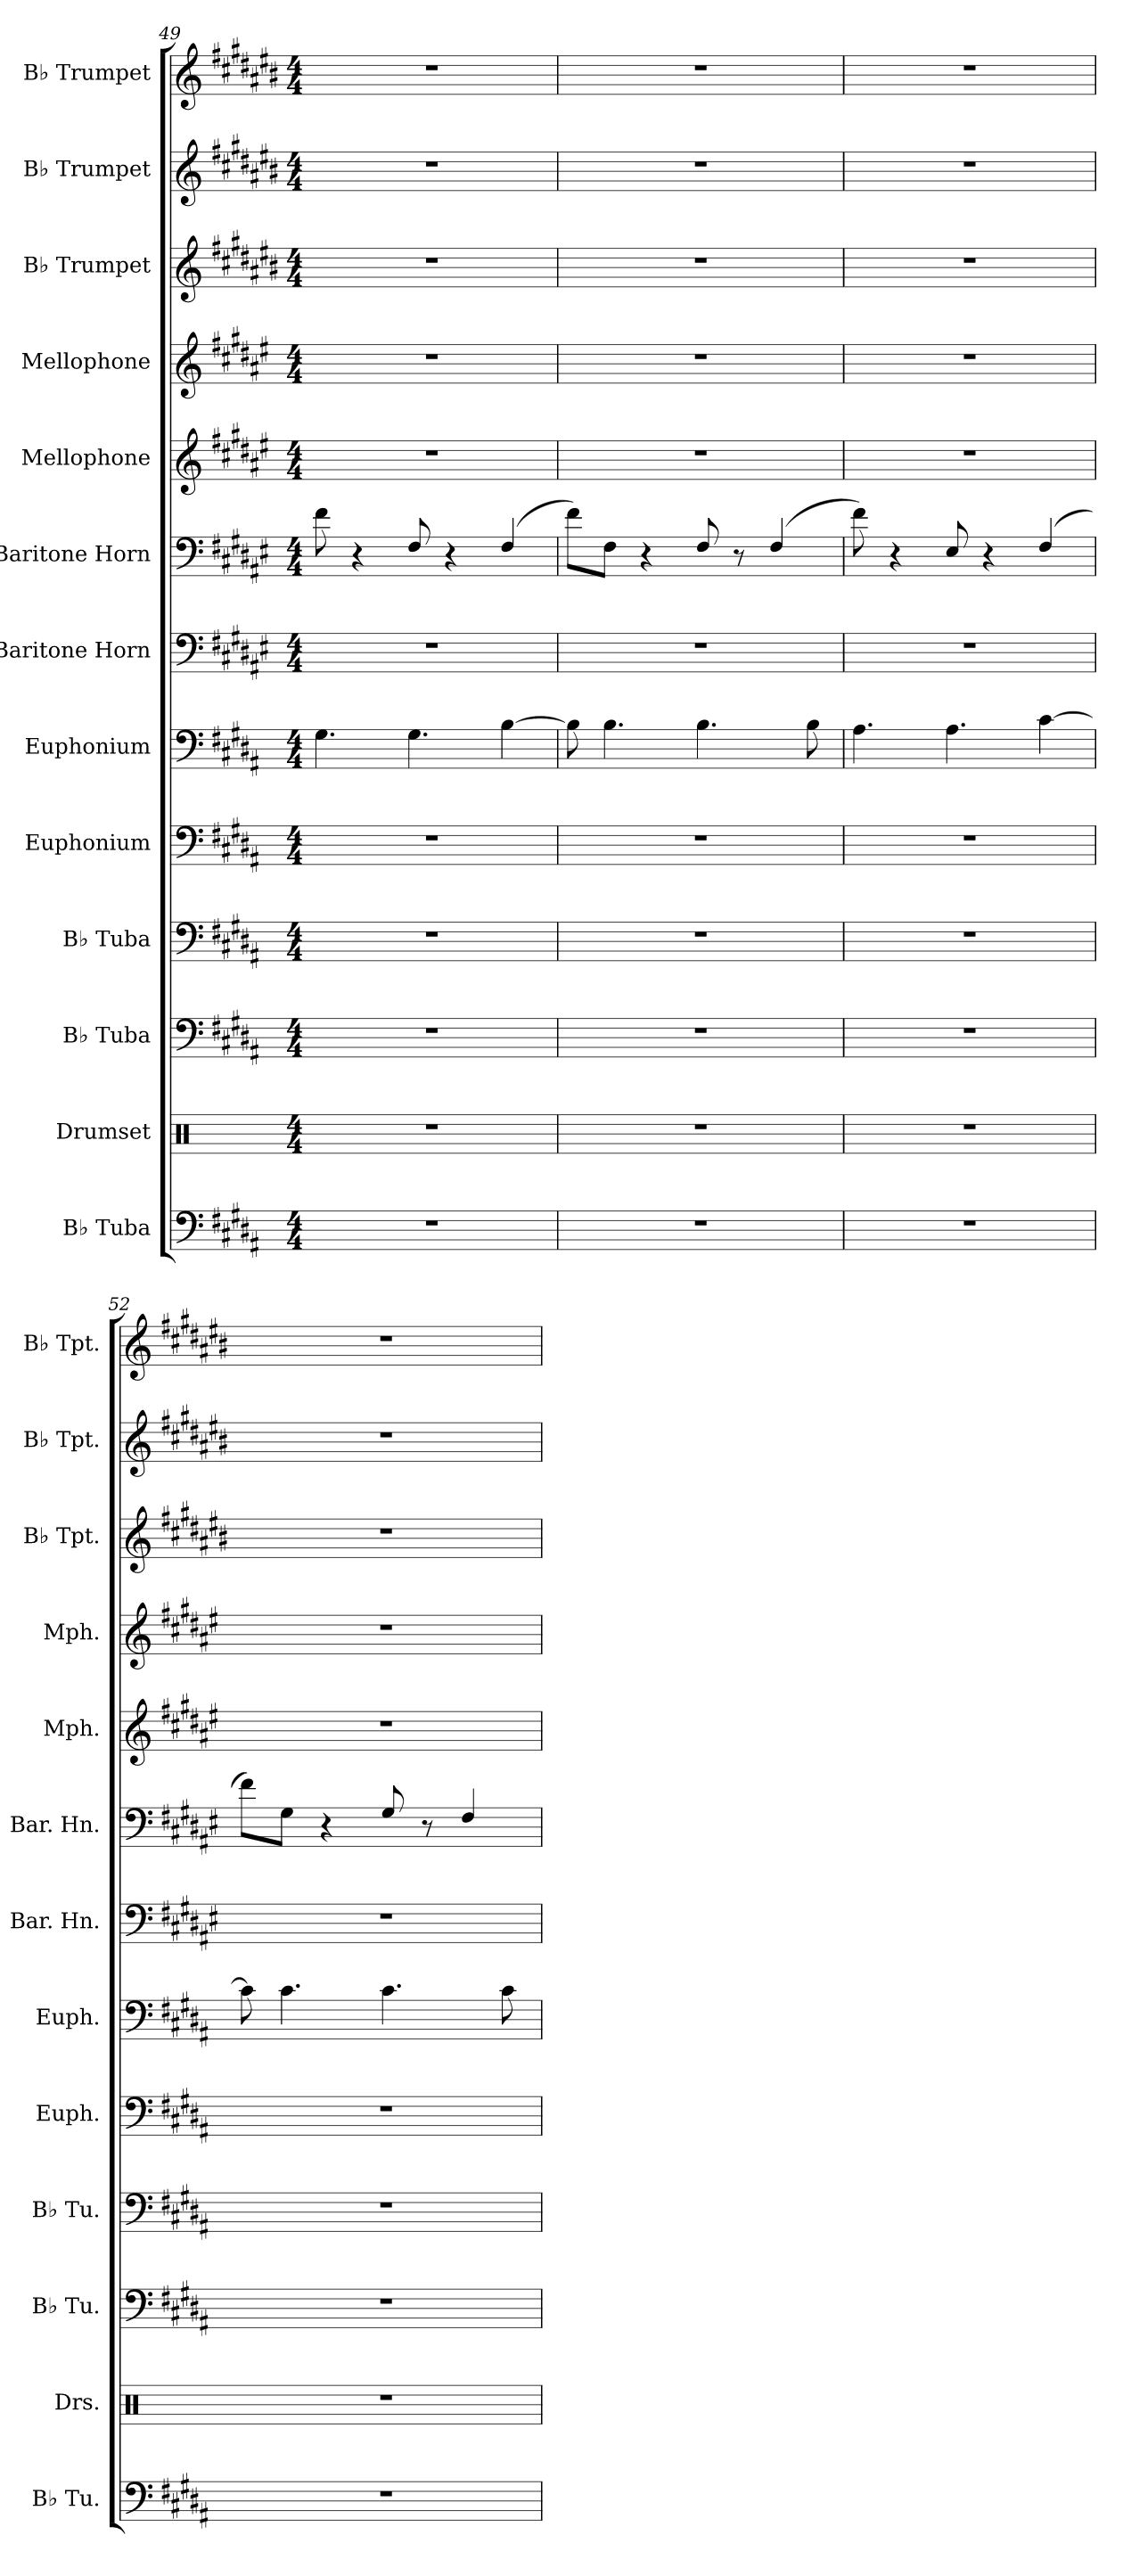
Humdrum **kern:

**kern	**kern	**kern	**kern	**kern	**kern	**kern	**kern	**kern	**kern	**kern	**kern	**kern
*part13	*part12	*part11	*part10	*part9	*part8	*part7	*part6	*part5	*part4	*part3	*part2	*part1
*staff13	*staff12	*staff11	*staff10	*staff9	*staff8	*staff7	*staff6	*staff5	*staff4	*staff3	*staff2	*staff1
*I"B♭ Tuba	*I"Drumset	*I"B♭ Tuba	*I"B♭ Tuba	*I"Euphonium	*I"Euphonium	*I"Baritone Horn	*I"Baritone Horn	*I"Mellophone	*I"Mellophone	*I"B♭ Trumpet	*I"B♭ Trumpet	*I"B♭ Trumpet
*I'B♭ Tu.	*I'Drs.	*I'B♭ Tu.	*I'B♭ Tu.	*I'Euph.	*I'Euph.	*I'Bar. Hn.	*I'Bar. Hn.	*I'Mph.	*I'Mph.	*I'B♭ Tpt.	*I'B♭ Tpt.	*I'B♭ Tpt.
*clefF4	*clefX	*clefF4	*clefF4	*clefF4	*clefF4	*clefF4	*clefF4	*clefG2	*clefG2	*clefG2	*clefG2	*clefG2
*	*	*	*	*	*	*ITrd4c7	*ITrd4c7	*ITrd4c7	*ITrd4c7	*ITrd1c2	*ITrd1c2	*ITrd1c2
*k[f#c#g#d#a#]	*k[]	*k[f#c#g#d#a#]	*k[f#c#g#d#a#]	*k[f#c#g#d#a#]	*k[f#c#g#d#a#]	*k[f#c#g#d#a#]	*k[f#c#g#d#a#]	*k[f#c#g#d#a#]	*k[f#c#g#d#a#]	*k[f#c#g#d#a#]	*k[f#c#g#d#a#]	*k[f#c#g#d#a#]
*M4/4	*M4/4	*M4/4	*M4/4	*M4/4	*M4/4	*M4/4	*M4/4	*M4/4	*M4/4	*M4/4	*M4/4	*M4/4
=49	=49	=49	=49	=49	=49	=49	=49	=49	=49	=49	=49	=49
1r	1r	1r	1r	1r	4.G#\	1r	8B\	1r	1r	1r	1r	1r
.	.	.	.	.	.	.	4r	.	.	.	.	.
.	.	.	.	.	4.G#\	.	8BB/	.	.	.	.	.
.	.	.	.	.	.	.	4r	.	.	.	.	.
.	.	.	.	.	[4B\	.	(4BB/	.	.	.	.	.
!!LO:PB:g=z
=50	=50	=50	=50	=50	=50	=50	=50	=50	=50	=50	=50	=50
1r	1r	1r	1r	1r	8B\]	1r	8B\L)	1r	1r	1r	1r	1r
.	.	.	.	.	4.B\	.	8BB\J	.	.	.	.	.
.	.	.	.	.	.	.	4r	.	.	.	.	.
.	.	.	.	.	4.B\	.	8BB/	.	.	.	.	.
.	.	.	.	.	.	.	8r	.	.	.	.	.
.	.	.	.	.	.	.	(4BB/	.	.	.	.	.
.	.	.	.	.	8B\	.	.	.	.	.	.	.
=51	=51	=51	=51	=51	=51	=51	=51	=51	=51	=51	=51	=51
1r	1r	1r	1r	1r	4.A#\	1r	8B\)	1r	1r	1r	1r	1r
.	.	.	.	.	.	.	4r	.	.	.	.	.
.	.	.	.	.	4.A#\	.	8AA#/	.	.	.	.	.
.	.	.	.	.	.	.	4r	.	.	.	.	.
.	.	.	.	.	[4c#\	.	(4BB/	.	.	.	.	.
=52	=52	=52	=52	=52	=52	=52	=52	=52	=52	=52	=52	=52
1r	1r	1r	1r	1r	8c#\]	1r	8B\L)	1r	1r	1r	1r	1r
.	.	.	.	.	4.c#\	.	8C#\J	.	.	.	.	.
.	.	.	.	.	.	.	4r	.	.	.	.	.
.	.	.	.	.	4.c#\	.	8C#/	.	.	.	.	.
.	.	.	.	.	.	.	8r	.	.	.	.	.
.	.	.	.	.	.	.	4BB/	.	.	.	.	.
.	.	.	.	.	8c#\	.	.	.	.	.	.	.
=	=	=	=	=	=	=	=	=	=	=	=	=
*-	*-	*-	*-	*-	*-	*-	*-	*-	*-	*-	*-	*-
